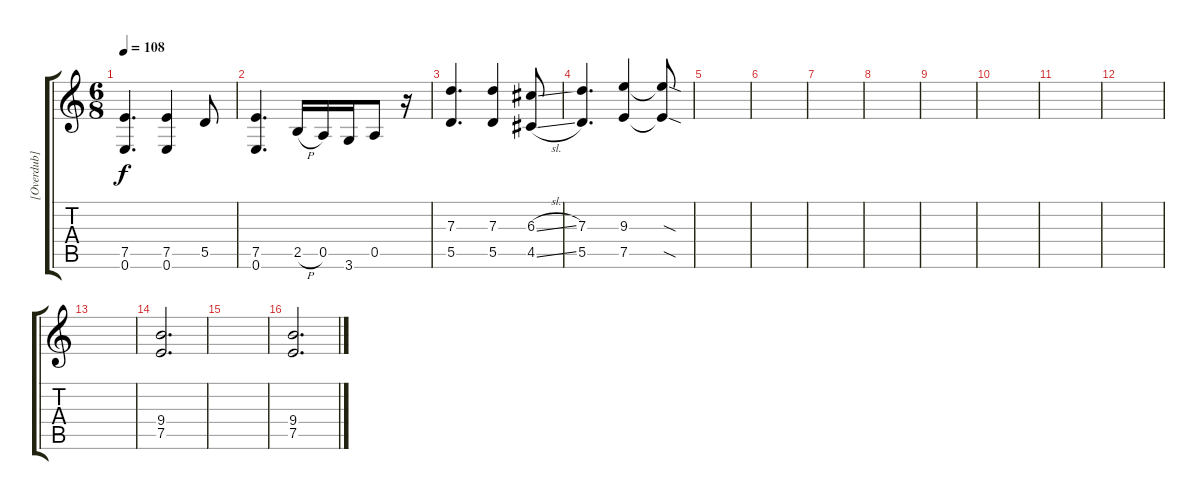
\track ("[Overdub]" "[Overdub]") {instrument distortionguitar}
\staff {score tabs}
\tuning (E4 B3 G3 D3 A2 E2) {hide}
\ts (6 8)
\tempo 108
\clef g2
\ks c
(7.5 0.6).4{d dy f} (7.5 0.6).4 5.5.8 |
(7.5 0.6).4{d} 2.5{h}.16 0.5.16 3.6.16 0.5.8 r.16 |
(7.3 5.5).4{d} (7.3 5.5).4 (6.3{sl} 4.5{sl}).8 |
(7.3 5.5).4{d} (9.3 7.5).4 (9.3{sod t} 7.5{sod t}).8 |
|
|
|
|
|
|
|
|
|
(9.4 7.5).2{d} |
|
(9.4 7.5).2{d}
